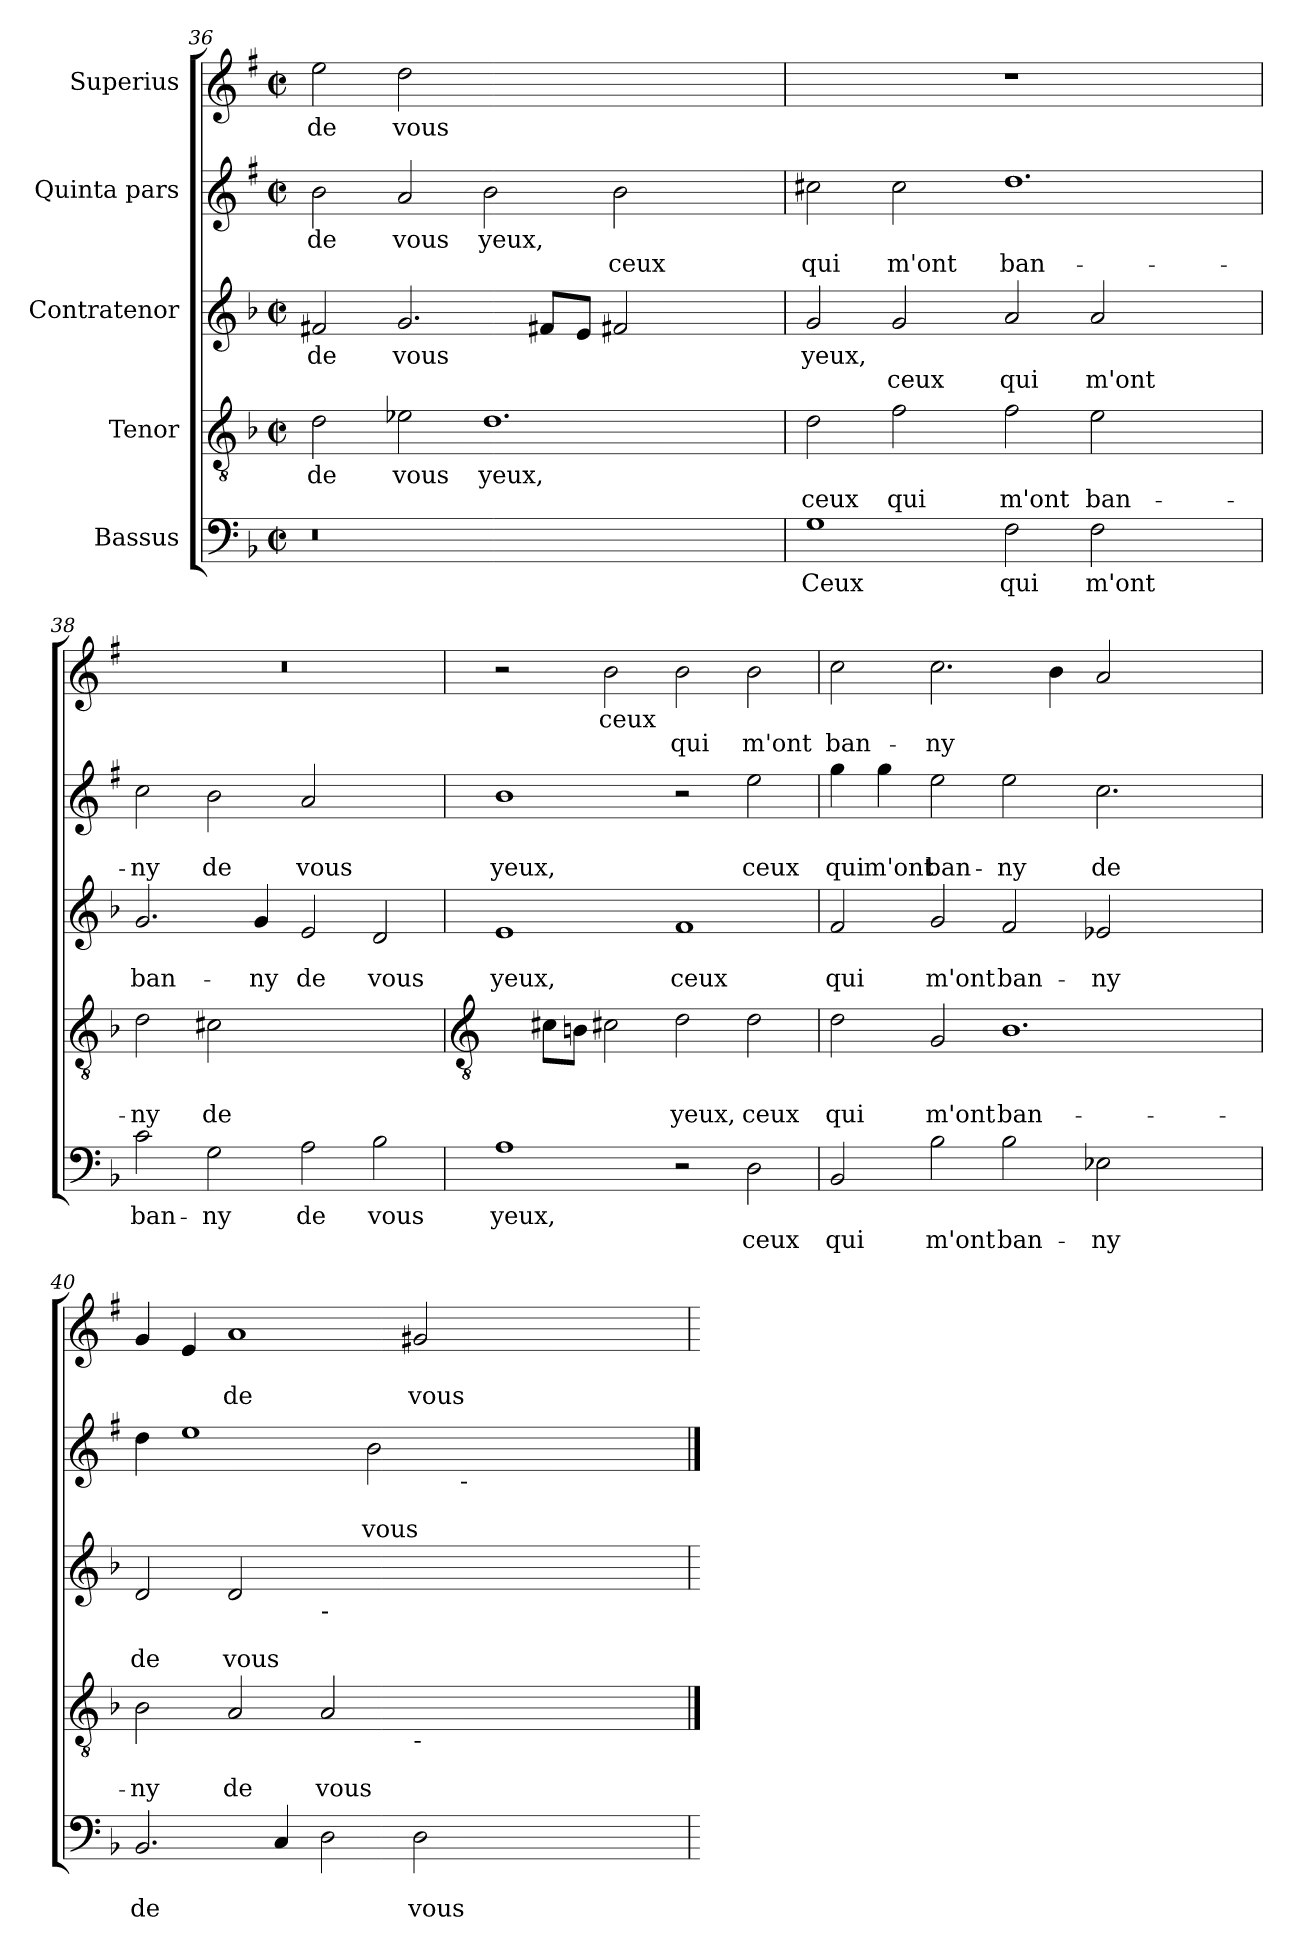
**kern	**text	**text	**kern	**text	**text	**kern	**text	**text	**kern	**text	**text	**kern	**text	**text
*part5	*part5	*part5	*part4	*part4	*part4	*part3	*part3	*part3	*part2	*part2	*part2	*part1	*part1	*part1
*staff5	*staff5	*staff5	*staff4	*staff4	*staff4	*staff3	*staff3	*staff3	*staff2	*staff2	*staff2	*staff1	*staff1	*staff1
*I"Bassus	*	*	*I"Tenor	*	*	*I"Contratenor	*	*	*I"Quinta pars	*	*	*I"Superius	*	*
*clefF4	*	*	*clefGv2	*	*	*clefG2	*	*	*clefG2	*	*	*clefG2	*	*
*	*	*	*	*	*	*	*	*	*ITrd1c2	*	*	*ITrd1c2	*	*
*k[b-]	*	*	*k[b-]	*	*	*k[b-]	*	*	*k[b-]	*	*	*k[b-]	*	*
*F:	*	*	*F:	*	*	*F:	*	*	*F:	*	*	*F:	*	*
*M4/2	*	*	*M4/2	*	*	*M4/2	*	*	*M4/2	*	*	*M4/2	*	*
*met(c|)	*	*	*met(c|)	*	*	*met(c|)	*	*	*met(c|)	*	*	*met(c|)	*	*
=36	=36	=36	=36	=36	=36	=36	=36	=36	=36	=36	=36	=36	=36	=36
!	!	!	!	!LO:LY:b	!	!	!LO:LY:b	!	!	!LO:LY:b	!	!	!LO:LY:b	!
0r	.	.	2d	de	.	2f#X	de	.	2a	de	.	2dd	de	.
!	!	!	!	!LO:LY:b	!	!	!LO:LY:b	!	!	!LO:LY:b	!	!	!LO:LY:b	!
.	.	.	2e-X	vous	.	2.g	vous	.	2g	vous	.	2cc	vous	.
!	!	!	!	!LO:LY:b	!	!	!	!	!	!LO:LY:b	!	!	!LO:LY:b	!
.	.	.	1.d	yeux,	.	.	.	.	2a	yeux,	.	[1ddyy	yeux,	.
.	.	.	.	.	.	8f#XL	.	.	.	.	.	.	.	.
.	.	.	.	.	.	8eJ	.	.	.	.	.	.	.	.
!	!	!	!	!	!	!	!	!	!	!	!LO:LY:b	!	!	!
.	.	.	.	.	.	2f#X	.	.	2a	.	ceux	.	.	.
2ryy	.	.	.	.	.	2ryy	.	.	2ryy	.	.	2ryy	.	.
=37	=37	=37	=37	=37	=37	=37	=37	=37	=37	=37	=37	=37	=37	=37
!	!LO:LY:b	!	!	!	!LO:LY:b	!	!LO:LY:b	!	!	!	!LO:LY:b	!	!	!
1G	Ceux	.	2d	.	ceux	2g	yeux,	.	2bn	.	qui	2.ddyy_	.	.
!	!	!	!	!	!LO:LY:b	!	!	!LO:LY:b	!	!	!LO:LY:b	!	!	!
.	.	.	2f	.	qui	2g	.	ceux	2b	.	m'ont	.	.	.
.	.	.	.	.	.	.	.	.	.	.	.	4ddyy]	.	.
!	!LO:LY:b	!	!	!	!LO:LY:b	!	!	!LO:LY:b	!	!	!LO:LY:b	!	!	!
2F	qui	.	2f	.	m'ont	2a	.	qui	1.cc	.	ban-	1r	.	.
!	!LO:LY:b	!	!	!	!LO:LY:b	!	!	!LO:LY:b	!	!	!	!	!	!
2F	m'ont	.	2e	.	ban-	2a	.	m'ont	.	.	.	.	.	.
2ryy	.	.	2ryy	.	.	2ryy	.	.	.	.	.	2ryy	.	.
=38	=38	=38	=38	=38	=38	=38	=38	=38	=38	=38	=38	=38	=38	=38
!	!LO:LY:b	!	!	!	!LO:LY:b	!	!	!LO:LY:b	!	!	!LO:LY:b	!	!	!
2c	ban-	.	2d	.	-ny	2.g	.	ban-	2b-	.	-ny	0r	.	.
!	!LO:LY:b	!	!	!	!LO:LY:b	!	!	!	!	!	!LO:LY:b	!	!	!
2G	-ny	.	2c#X	.	de	.	.	.	2a	.	de	.	.	.
!	!	!	!	!	!	!	!	!LO:LY:b	!	!	!	!	!	!
.	.	.	.	.	.	4g	.	-ny	.	.	.	.	.	.
!	!LO:LY:b	!	!	!	!LO:LY:b	!	!	!LO:LY:b	!	!	!LO:LY:b	!	!	!
2A	de	.	[2dyy	.	vous	2e	.	de	2g	.	vous	.	.	.
!	!LO:LY:b	!	!	!	!	!	!	!LO:LY:b	!	!	!	!	!	!
2B-	vous	.	2ryy	.	.	2d	.	vous	2ryy	.	.	.	.	.
!!LO:LB:g=z
=39	=39	=39	=39	=39	=39	=39	=39	=39	=39	=39	=39	=39	=39	=39
*	*	*	*clefGv2	*	*	*	*	*	*	*	*	*	*	*
!	!LO:LY:b	!	!	!	!	!	!	!LO:LY:b	!	!	!LO:LY:b	!	!	!
1A	yeux,	.	4dyy]	.	.	1e	.	yeux,	1a	.	yeux,	2r	.	.
.	.	.	8c#XL	.	.	.	.	.	.	.	.	.	.	.
.	.	.	8BJ	.	.	.	.	.	.	.	.	.	.	.
!	!	!	!	!	!	!	!	!	!	!	!	!	!LO:LY:b	!
.	.	.	2c#X	.	.	.	.	.	.	.	.	2a	ceux	.
!	!	!	!	!	!LO:LY:b	!	!	!LO:LY:b	!	!	!	!	!	!LO:LY:b
2r	.	.	2d	.	yeux,	1f	.	ceux	2r	.	.	2a	.	qui
!	!	!LO:LY:b	!	!	!LO:LY:b	!	!	!	!	!	!LO:LY:b	!	!	!LO:LY:b
2D	.	ceux	2d	.	ceux	.	.	.	2dd	.	ceux	2a	.	m'ont
=40	=40	=40	=40	=40	=40	=40	=40	=40	=40	=40	=40	=40	=40	=40
!	!	!LO:LY:b	!	!	!LO:LY:b	!	!	!LO:LY:b	!	!	!LO:LY:b	!	!	!LO:LY:b
2BB-	.	qui	2d	.	qui	2f	.	qui	4ff	.	qui	2b-	.	ban-
!	!	!	!	!	!	!	!	!	!	!	!LO:LY:b	!	!	!
.	.	.	.	.	.	.	.	.	4ff	.	m'ont	.	.	.
!	!	!LO:LY:b	!	!	!LO:LY:b	!	!	!LO:LY:b	!	!	!LO:LY:b	!	!	!LO:LY:b
2B-	.	m'ont	2G	.	m'ont	2g	.	m'ont	2dd	.	ban-	2.b-	.	-ny
!	!	!LO:LY:b	!	!	!LO:LY:b	!	!	!LO:LY:b	!	!	!LO:LY:b	!	!	!
2B-	.	ban-	1.B-	.	ban-	2f	.	ban-	2dd	.	-ny	.	.	.
.	.	.	.	.	.	.	.	.	.	.	.	4a	.	.
!	!	!LO:LY:b	!	!	!	!	!	!LO:LY:b	!	!	!LO:LY:b	!	!	!
2E-X	.	-ny	.	.	.	2e-X	.	-ny	2.b-	.	de	2g	.	.
2ryy	.	.	.	.	.	2ryy	.	.	.	.	.	2ryy	.	.
.	.	.	.	.	.	.	.	.	4ryy	.	.	.	.	.
=40A	=40A	=40A	=40A	=40A	=40A	=40A	=40A	=40A	=40A	=40A	=40A	=40A	=40A	=40A
!	!	!LO:LY:b	!	!	!LO:LY:b	!	!	!LO:LY:b	!	!	!	!	!	!
2.BB-	.	de	2B-	.	-ny	2d	.	de	4cc	.	.	4f	.	.
.	.	.	.	.	.	.	.	.	1dd	.	.	4d	.	.
!	!	!	!	!	!LO:LY:b	!	!	!LO:LY:b	!	!	!	!	!	!LO:LY:b
.	.	.	2A	.	de	2d	.	vous	.	.	.	1g	.	de
4C	.	.	.	.	.	.	.	.	.	.	.	.	.	.
!	!	!	!	!	!	!LO:TX:b:t=-	!	!	!	!	!	!	!	!
!	!	!	!	!	!LO:LY:b	!	!	!LO:LY:b	!	!	!	!	!	!
2D	.	.	2A	.	vous	[1dyy	.	yeux,	.	.	.	.	.	.
!	!	!	!	!	!	!	!	!	!	!	!LO:LY:b	!	!	!
.	.	.	.	.	.	.	.	.	2a	.	vous	.	.	.
!	!	!	!LO:TX:b:t=-	!	!	!	!	!	!	!	!	!	!	!
!	!	!LO:LY:b	!	!	!LO:LY:b	!	!	!	!	!	!	!	!	!LO:LY:b
2D	.	vous	0Gyy	.	yeux,	.	.	.	.	.	.	2f#X	.	vous
!	!	!	!	!	!	!	!	!	!LO:TX:b:t=-	!	!	!	!	!
!	!	!	!	!	!	!	!	!	!	!	!LO:LY:b	!	!	!
.	.	.	.	.	.	.	.	.	0bnyy	.	yeux,	.	.	.
1..ryy	.	.	.	.	.	1..ryy	.	.	.	.	.	1..ryy	.	.
.	.	.	4ryy	.	.	.	.	.	.	.	.	.	.	.
=	=	=	==	=	=	=	=	=	==	=	=	=	=	=
*-	*-	*-	*-	*-	*-	*-	*-	*-	*-	*-	*-	*-	*-	*-
